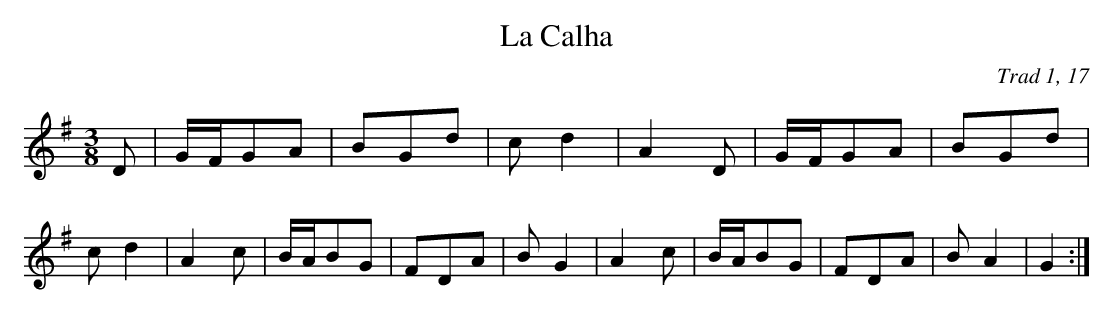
X:1
T:La Calha
C:Trad 1, 17
M:3/8
L:1/8
K:G
D|G/F/GA|BGd|cd2|A2D|G/F/GA|BGd|cd2|A2c|\
B/A/BG|FDA|BG2|A2c|B/A/BG|FDA|BA2|G2:|
